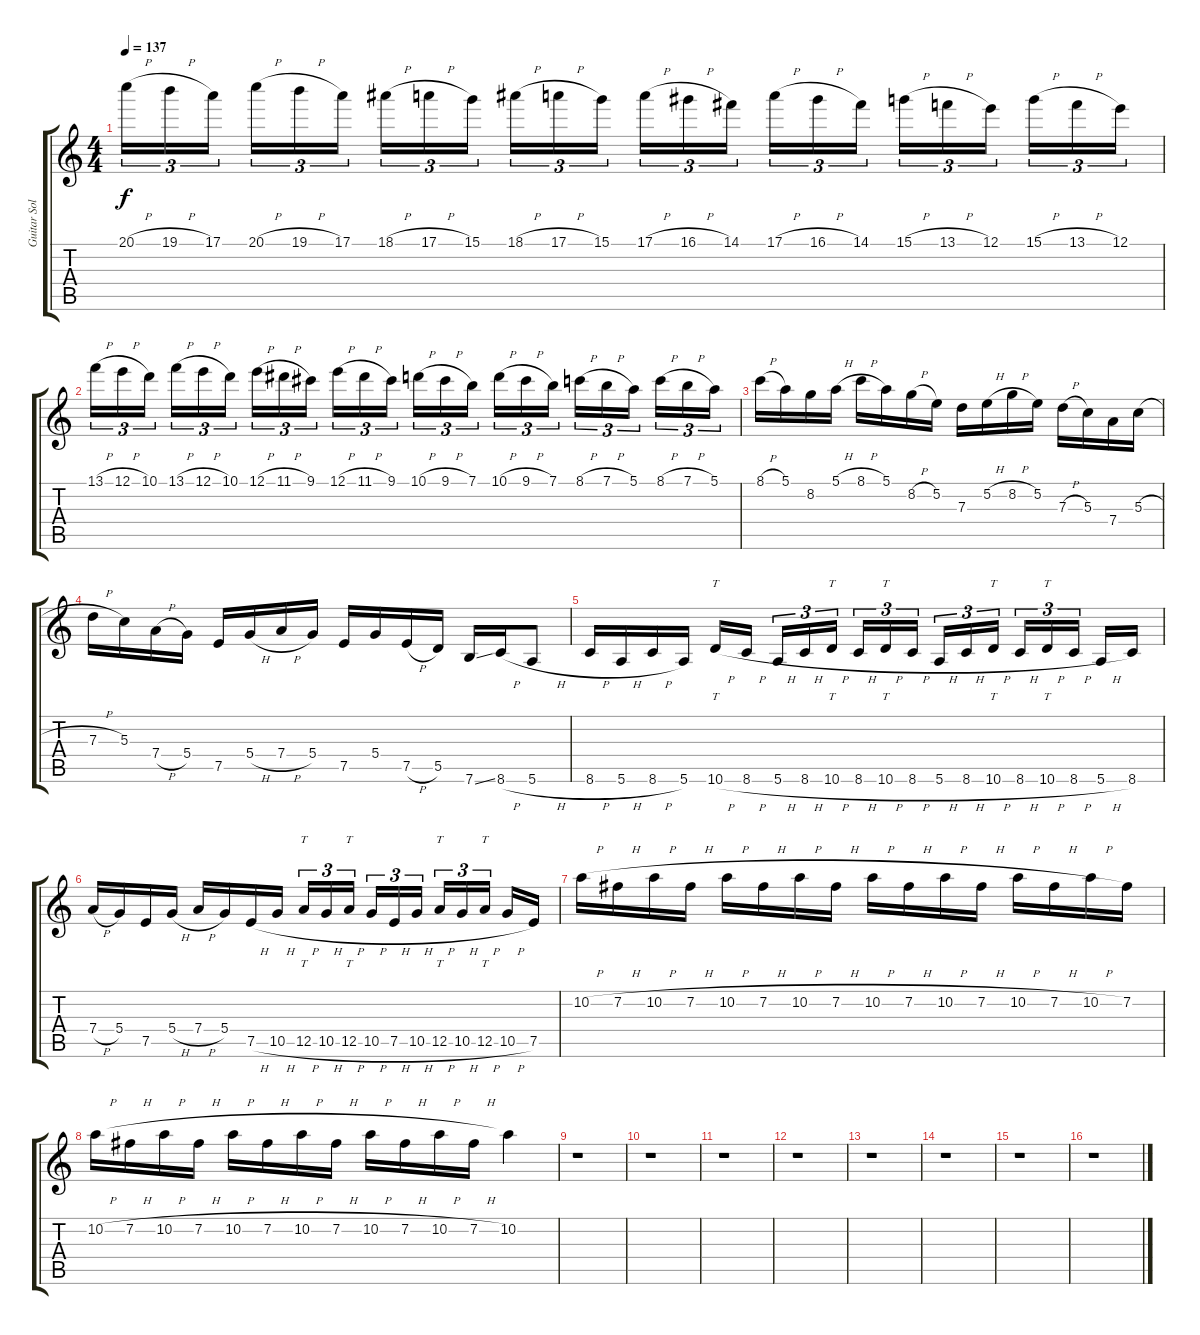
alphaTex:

\track ("Guitar Solo 1" "Guitar Sol") {instrument distortionguitar}
\staff {score tabs}
\tuning (E4 B3 G3 D3 A2 E2) {hide}
\ts (4 4)
\tempo 137
\clef g2
\ks c
20.1{h}.16{tu (3 2) dy f} 19.1{h}.16{tu (3 2)} 17.1.16{tu (3 2)} 20.1{h}.16{tu (3 2)} 19.1{h}.16{tu (3 2)} 17.1.16{tu (3 2)} 18.1{h}.16{tu (3 2)} 17.1{h}.16{tu (3 2)} 15.1.16{tu (3 2)} 18.1{h}.16{tu (3 2)} 17.1{h}.16{tu (3 2)} 15.1.16{tu (3 2)} 17.1{h}.16{tu (3 2)} 16.1{h}.16{tu (3 2)} 14.1.16{tu (3 2)} 17.1{h}.16{tu (3 2)} 16.1{h}.16{tu (3 2)} 14.1.16{tu (3 2)} 15.1{h}.16{tu (3 2)} 13.1{h}.16{tu (3 2)} 12.1.16{tu (3 2)} 15.1{h}.16{tu (3 2)} 13.1{h}.16{tu (3 2)} 12.1.16{tu (3 2)} |
13.1{h}.16{tu (3 2)} 12.1{h}.16{tu (3 2)} 10.1.16{tu (3 2)} 13.1{h}.16{tu (3 2)} 12.1{h}.16{tu (3 2)} 10.1.16{tu (3 2)} 12.1{h}.16{tu (3 2)} 11.1{h}.16{tu (3 2)} 9.1.16{tu (3 2)} 12.1{h}.16{tu (3 2)} 11.1{h}.16{tu (3 2)} 9.1.16{tu (3 2)} 10.1{h}.16{tu (3 2)} 9.1{h}.16{tu (3 2)} 7.1.16{tu (3 2)} 10.1{h}.16{tu (3 2)} 9.1{h}.16{tu (3 2)} 7.1.16{tu (3 2)} 8.1{h}.16{tu (3 2)} 7.1{h}.16{tu (3 2)} 5.1.16{tu (3 2)} 8.1{h}.16{tu (3 2)} 7.1{h}.16{tu (3 2)} 5.1.16{tu (3 2)} |
8.1{h}.16 5.1.16 8.2.16 5.1{h}.16 8.1{h}.16 5.1.16 8.2{h}.16 5.2.16 7.3.16 5.2{h}.16 8.2{h}.16 5.2.16 7.3{h}.16 5.3.16 7.4.16 5.3{h}.16 |
7.3{h}.16 5.3.16 7.4{h}.16 5.4.16 7.5.16 5.4{h}.16 7.4{h}.16 5.4.16 7.5.16 5.4.16 7.5{h}.16 5.5.16 7.6{ss}.16 8.6{h}.16 5.6{h}.8 |
8.6{h}.16 5.6{h}.16 8.6{h}.16 5.6.16 10.6{h}.16{tt} 8.6{h}.16 5.6{h}.16{tu (3 2)} 8.6{h}.16{tu (3 2)} 10.6{h}.16{tt tu (3 2)} 8.6{h}.16{tu (3 2)} 10.6{h}.16{tt tu (3 2)} 8.6{h}.16{tu (3 2)} 5.6{h}.16{tu (3 2)} 8.6{h}.16{tu (3 2)} 10.6{h}.16{tt tu (3 2)} 8.6{h}.16{tu (3 2)} 10.6{h}.16{tt tu (3 2)} 8.6{h}.16{tu (3 2)} 5.6{h}.16 8.6.16 |
7.4{h}.16 5.4.16 7.5.16 5.4{h}.16 7.4{h}.16 5.4.16 7.5{h}.16 10.5{h}.16 12.5{h}.16{tt tu (3 2)} 10.5{h}.16{tu (3 2)} 12.5{h}.16{tt tu (3 2)} 10.5{h}.16{tu (3 2)} 7.5{h}.16{tu (3 2)} 10.5{h}.16{tu (3 2)} 12.5{h}.16{tt tu (3 2)} 10.5{h}.16{tu (3 2)} 12.5{h}.16{tt tu (3 2)} 10.5{h}.16 7.5.16 |
10.2{h}.16 7.2{h}.16 10.2{h}.16 7.2{h}.16 10.2{h}.16 7.2{h}.16 10.2{h}.16 7.2{h}.16 10.2{h}.16 7.2{h}.16 10.2{h}.16 7.2{h}.16 10.2{h}.16 7.2{h}.16 10.2{h}.16 7.2.16 |
10.2{h}.16 7.2{h}.16 10.2{h}.16 7.2{h}.16 10.2{h}.16 7.2{h}.16 10.2{h}.16 7.2{h}.16 10.2{h}.16 7.2{h}.16 10.2{h}.16 7.2{h}.16 10.2.4 |
r.1 |
r.1 |
r.1 |
r.1 |
r.1 |
r.1 |
r.1 |
r.1
